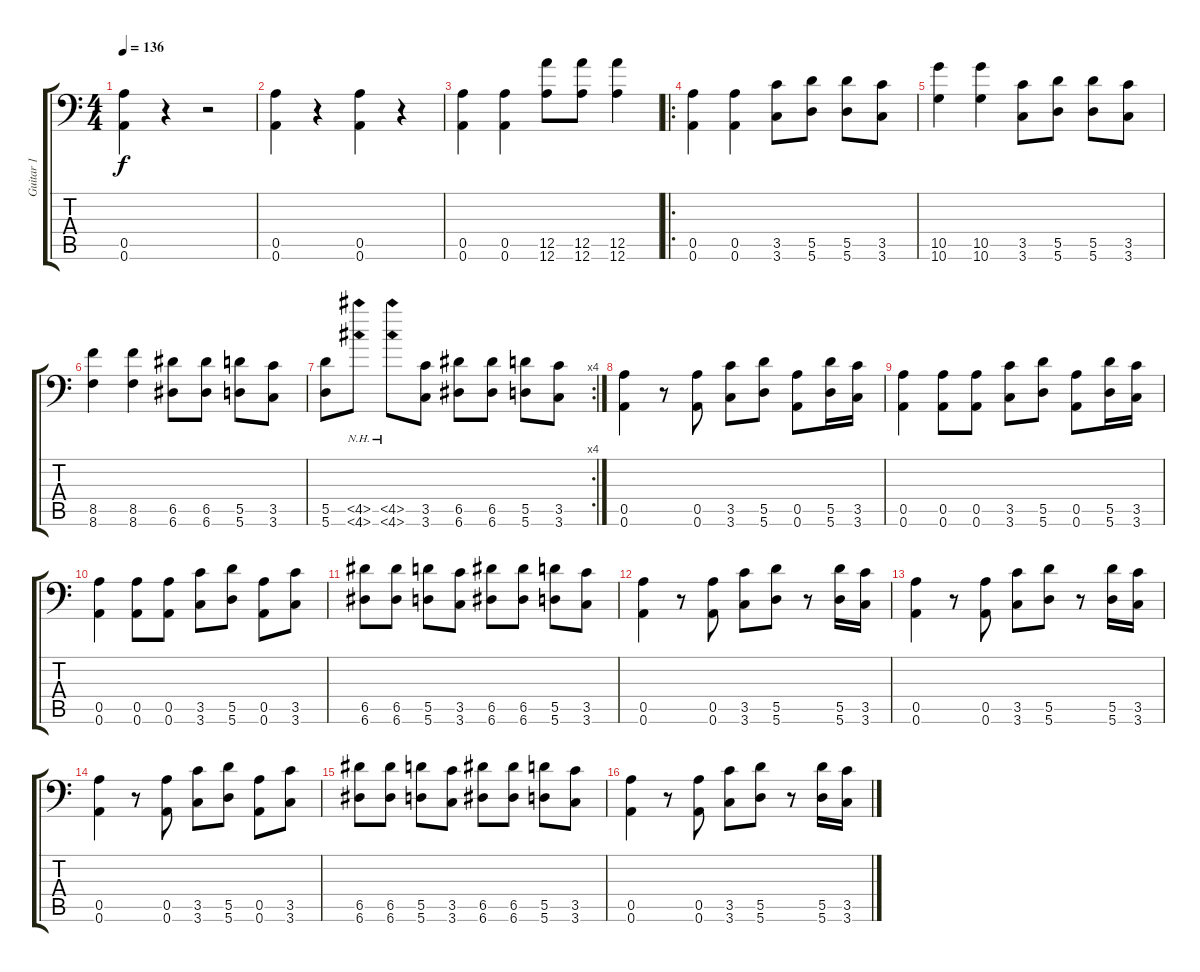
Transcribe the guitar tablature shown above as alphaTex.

\track ("Guitar 1" "Guitar 1") {instrument distortionguitar}
\staff {score tabs}
\tuning (E4 B3 G3 D3 A2 A1) {hide}
\ts (4 4)
\tempo 136
\clef f4
\ks c
(0.5 0.6).4{dy f} r.4 r.2 |
(0.5 0.6).4 r.4 (0.5 0.6).4 r.4 |
(0.5 0.6).4 (0.5 0.6).4 (12.5 12.6).8 (12.5 12.6).8 (12.5 12.6).4 |
\ro
(0.5 0.6).4 (0.5 0.6).4 (3.5 3.6).8 (5.5 5.6).8 (5.5 5.6).8 (3.5 3.6).8 |
(10.5 10.6).4 (10.5 10.6).4 (3.5 3.6).8 (5.5 5.6).8 (5.5 5.6).8 (3.5 3.6).8 |
(8.5 8.6).4 (8.5 8.6).4 (6.5 6.6).8 (6.5 6.6).8 (5.5 5.6).8 (3.5 3.6).8 |
\rc 4
(5.5 5.6).8 (4.5{nh} 4.6{nh}).8 (4.5{nh} 4.6{nh}).8 (3.5 3.6).8 (6.5 6.6).8 (6.5 6.6).8 (5.5 5.6).8 (3.5 3.6).8 |
(0.5 0.6).4 r.8 (0.5 0.6).8 (3.5 3.6).8 (5.5 5.6).8 (0.5 0.6).8 (5.5 5.6).16 (3.5 3.6).16 |
(0.5 0.6).4 (0.5 0.6).8 (0.5 0.6).8 (3.5 3.6).8 (5.5 5.6).8 (0.5 0.6).8 (5.5 5.6).16 (3.5 3.6).16 |
(0.5 0.6).4 (0.5 0.6).8 (0.5 0.6).8 (3.5 3.6).8 (5.5 5.6).8 (0.5 0.6).8 (3.5 3.6).8 |
(6.5 6.6).8 (6.5 6.6).8 (5.5 5.6).8 (3.5 3.6).8 (6.5 6.6).8 (6.5 6.6).8 (5.5 5.6).8 (3.5 3.6).8 |
(0.5 0.6).4 r.8 (0.5 0.6).8 (3.5 3.6).8 (5.5 5.6).8 r.8 (5.5 5.6).16 (3.5 3.6).16 |
(0.5 0.6).4 r.8 (0.5 0.6).8 (3.5 3.6).8 (5.5 5.6).8 r.8 (5.5 5.6).16 (3.5 3.6).16 |
(0.5 0.6).4 r.8 (0.5 0.6).8 (3.5 3.6).8 (5.5 5.6).8 (0.5 0.6).8 (3.5 3.6).8 |
(6.5 6.6).8 (6.5 6.6).8 (5.5 5.6).8 (3.5 3.6).8 (6.5 6.6).8 (6.5 6.6).8 (5.5 5.6).8 (3.5 3.6).8 |
(0.5 0.6).4 r.8 (0.5 0.6).8 (3.5 3.6).8 (5.5 5.6).8 r.8 (5.5 5.6).16 (3.5 3.6).16
